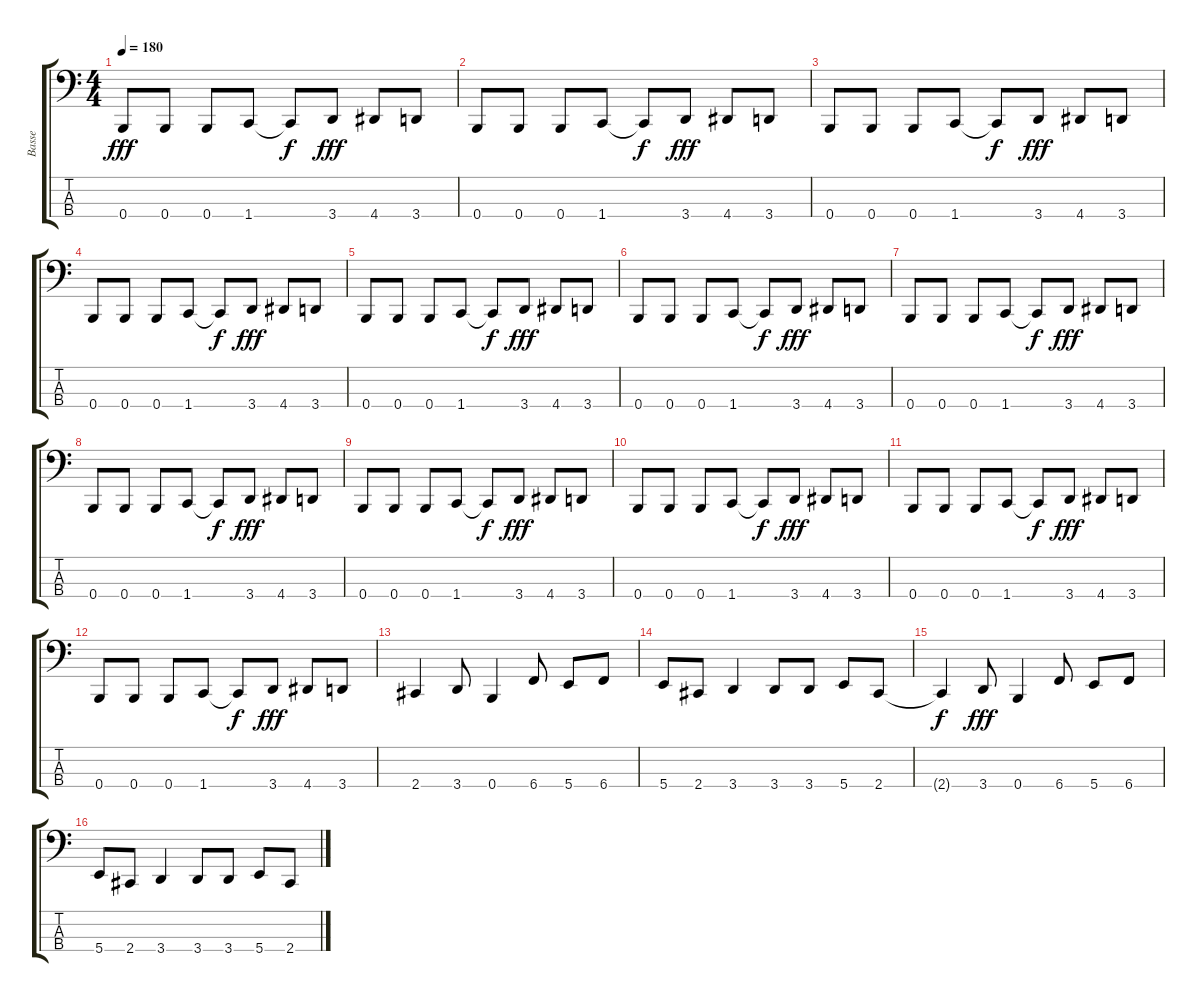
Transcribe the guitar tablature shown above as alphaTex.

\track ("Basse" "Basse") {instrument electricbasspick}
\staff {score tabs}
\tuning (E2 B1 Gb1 B0) {hide}
\ts (4 4)
\tempo 180
\clef f4
\ks c
0.4.8{dy fff} 0.4.8 0.4.8 1.4.8 1.4{t}.8{dy f} 3.4.8{dy fff} 4.4.8 3.4.8 |
0.4.8 0.4.8 0.4.8 1.4.8 1.4{t}.8{dy f} 3.4.8{dy fff} 4.4.8 3.4.8 |
0.4.8 0.4.8 0.4.8 1.4.8 1.4{t}.8{dy f} 3.4.8{dy fff} 4.4.8 3.4.8 |
0.4.8 0.4.8 0.4.8 1.4.8 1.4{t}.8{dy f} 3.4.8{dy fff} 4.4.8 3.4.8 |
0.4.8 0.4.8 0.4.8 1.4.8 1.4{t}.8{dy f} 3.4.8{dy fff} 4.4.8 3.4.8 |
0.4.8 0.4.8 0.4.8 1.4.8 1.4{t}.8{dy f} 3.4.8{dy fff} 4.4.8 3.4.8 |
0.4.8 0.4.8 0.4.8 1.4.8 1.4{t}.8{dy f} 3.4.8{dy fff} 4.4.8 3.4.8 |
0.4.8 0.4.8 0.4.8 1.4.8 1.4{t}.8{dy f} 3.4.8{dy fff} 4.4.8 3.4.8 |
0.4.8 0.4.8 0.4.8 1.4.8 1.4{t}.8{dy f} 3.4.8{dy fff} 4.4.8 3.4.8 |
0.4.8 0.4.8 0.4.8 1.4.8 1.4{t}.8{dy f} 3.4.8{dy fff} 4.4.8 3.4.8 |
0.4.8 0.4.8 0.4.8 1.4.8 1.4{t}.8{dy f} 3.4.8{dy fff} 4.4.8 3.4.8 |
0.4.8 0.4.8 0.4.8 1.4.8 1.4{t}.8{dy f} 3.4.8{dy fff} 4.4.8 3.4.8 |
2.4.4 3.4.8 0.4.4 6.4.8 5.4.8 6.4.8 |
5.4.8 2.4.8 3.4.4 3.4.8 3.4.8 5.4.8 2.4.8 |
2.4{t}.4{dy f} 3.4.8{dy fff} 0.4.4 6.4.8 5.4.8 6.4.8 |
5.4.8 2.4.8 3.4.4 3.4.8 3.4.8 5.4.8 2.4.8
